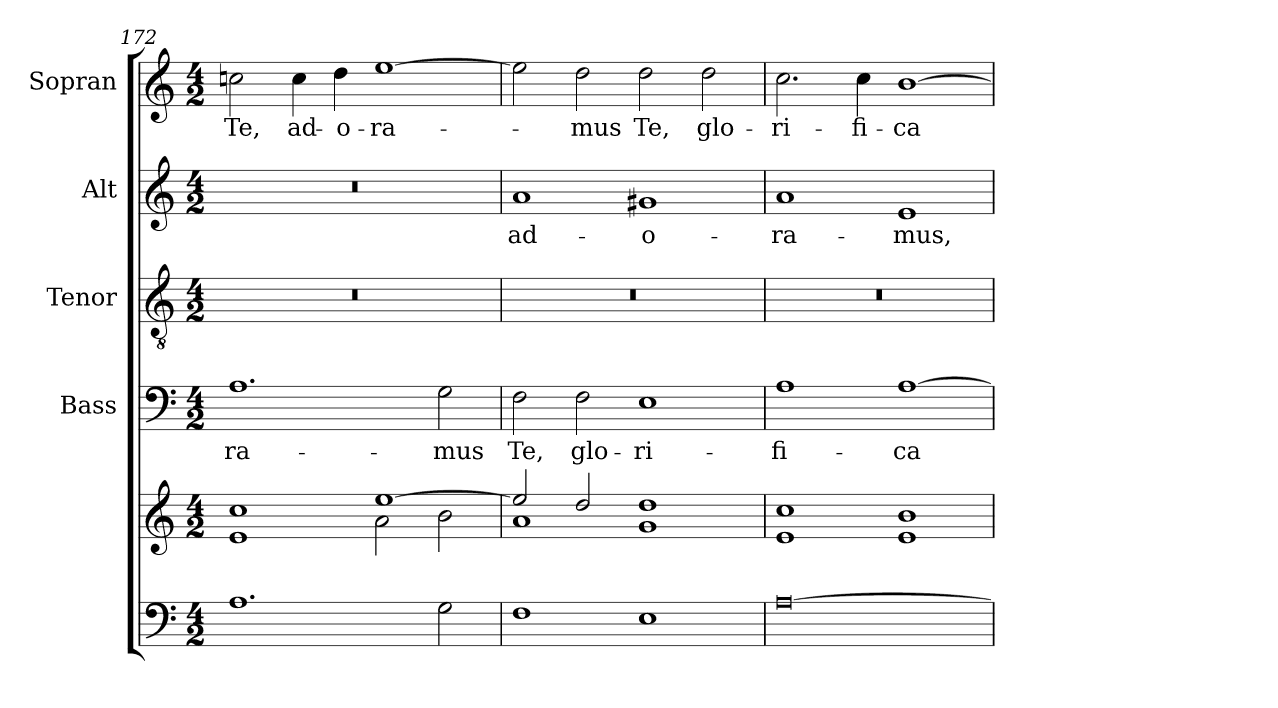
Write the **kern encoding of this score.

**kern	**kern	**kern	**text	**kern	**kern	**text	**kern	**text
*part5	*part5	*part4	*part4	*part3	*part2	*part2	*part1	*part1
*staff6	*staff5	*staff4	*staff4	*staff3	*staff2	*staff2	*staff1	*staff1
*	*	*I"Bass	*	*I"Tenor	*I"Alt	*	*I"Sopran	*
*	*	*I'B.	*	*I'T.	*I'A.	*	*I'S.	*
*clefF4	*clefG2	*clefF4	*	*clefGv2	*clefG2	*	*clefG2	*
*k[]	*k[]	*k[]	*	*k[]	*k[]	*	*k[]	*
*C:	*C:	*C:	*	*C:	*C:	*	*C:	*
*M4/2	*M4/2	*M4/2	*	*M4/2	*M4/2	*	*M4/2	*
=172	=172	=172	=172	=172	=172	=172	=172	=172
*	*^	*	*	*	*	*	*	*
!	!	!	!	!LO:LY:b	!	!	!	!	!LO:LY:b
1.A	1cc	1e	1.A	-ra-	0r	0r	.	2ccn\	Te,
!	!	!	!	!	!	!	!	!	!LO:LY:b
.	.	.	.	.	.	.	.	4cc\	ad-
!	!	!	!	!	!	!	!	!	!LO:LY:b
.	.	.	.	.	.	.	.	4dd\	-o-
!	!	!	!	!	!	!	!	!	!LO:LY:b
.	[>1ee	2a\	.	.	.	.	.	[1ee	-ra-
!	!	!	!	!LO:LY:b	!	!	!	!	!
2G\	.	2b\	2G\	-mus	.	.	.	.	.
!!LO:LB:g=z
=173	=173	=173	=173	=173	=173	=173	=173	=173	=173
!	!	!	!	!LO:LY:b	!	!	!LO:LY:b	!	!
1F	2ee/]	1a	2F\	Te,	0r	1a	ad-	2ee\]	.
!	!	!	!	!LO:LY:b	!	!	!	!	!LO:LY:b
.	2dd/	.	2F\	glo-	.	.	.	2dd\	-mus
!	!	!	!	!LO:LY:b	!	!	!LO:LY:b	!	!LO:LY:b
1E	1dd	1g	1E	-ri-	.	1g#X	-o-	2dd\	Te,
!	!	!	!	!	!	!	!	!	!LO:LY:b
.	.	.	.	.	.	.	.	2dd\	glo-
=174	=174	=174	=174	=174	=174	=174	=174	=174	=174
!	!	!	!	!LO:LY:b	!	!	!LO:LY:b	!	!LO:LY:b
[0A	1cc	1e	1A	-fi-	0r	1a	-ra-	2.cc\	-ri-
!	!	!	!	!	!	!	!	!	!LO:LY:b
.	.	.	.	.	.	.	.	4cc\	-fi-
!	!	!	!	!LO:LY:b	!	!	!LO:LY:b	!	!LO:LY:b
.	1b	1e	[1A	-ca-	.	1e	-mus,	[1b	-ca-
*	*v	*v	*	*	*	*	*	*	*
=	=	=	=	=	=	=	=	=
*-	*-	*-	*-	*-	*-	*-	*-	*-
